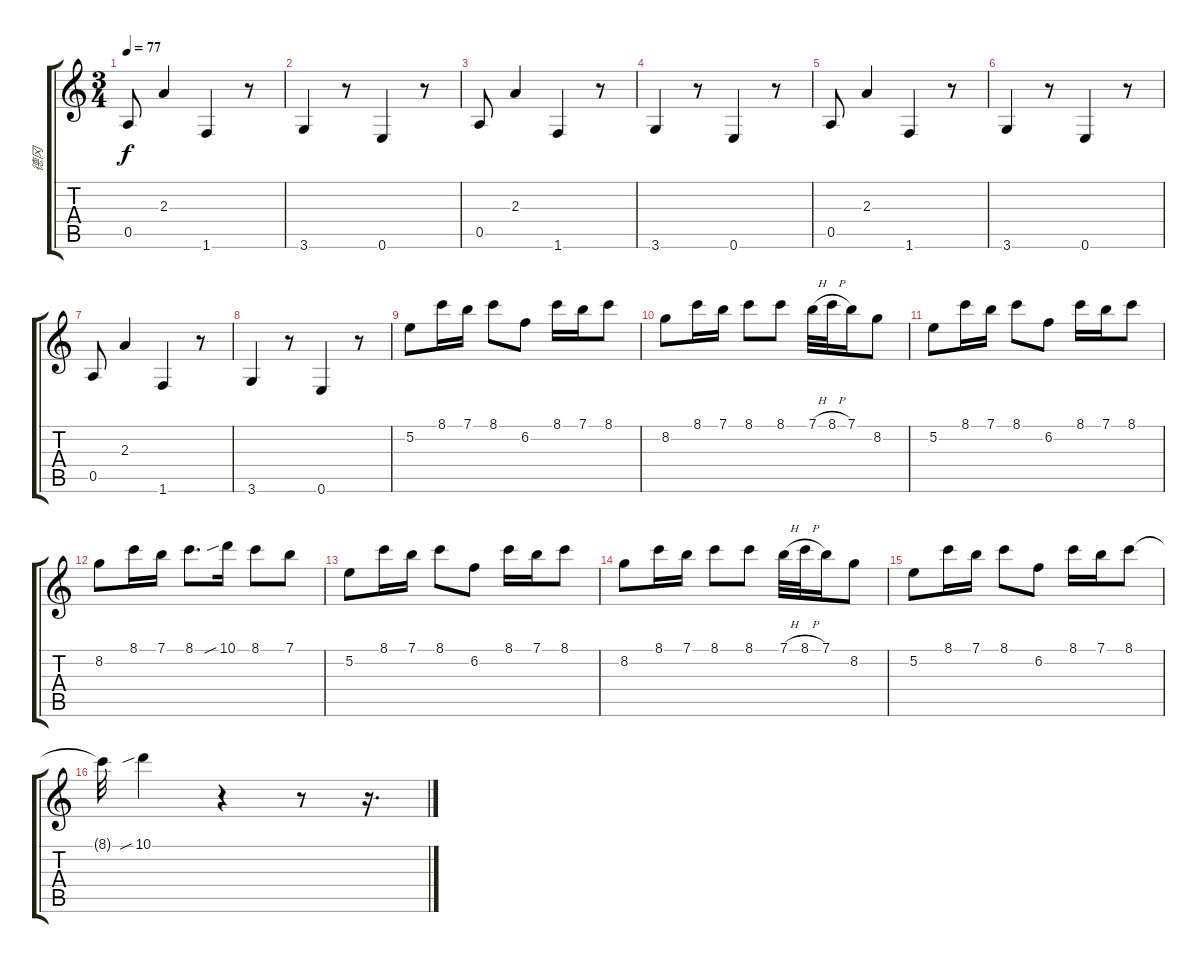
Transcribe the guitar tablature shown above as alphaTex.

\track ("德冈" "德冈") {instrument acousticguitarsteel}
\staff {score tabs}
\tuning (E4 B3 G3 D3 A2 E2) {hide}
\ts (3 4)
\tempo 77
\clef g2
\ks c
0.5.8{dy f} 2.3.4 1.6.4 r.8 |
3.6.4 r.8 0.6.4 r.8 |
0.5.8 2.3.4 1.6.4 r.8 |
3.6.4 r.8 0.6.4 r.8 |
0.5.8 2.3.4 1.6.4 r.8 |
3.6.4 r.8 0.6.4 r.8 |
0.5.8 2.3.4 1.6.4 r.8 |
3.6.4 r.8 0.6.4 r.8 |
5.2.8 8.1.16 7.1.16 8.1.8 6.2.8 8.1.16 7.1.16 8.1.8 |
8.2.8 8.1.16 7.1.16 8.1.8 8.1.8 7.1{h}.32 8.1{h}.32 7.1.16 8.2.8 |
5.2.8 8.1.16 7.1.16 8.1.8 6.2.8 8.1.16 7.1.16 8.1.8 |
8.2.8 8.1.16 7.1.16 8.1.8{d} 10.1{sib}.16 8.1.8 7.1.8 |
5.2.8 8.1.16 7.1.16 8.1.8 6.2.8 8.1.16 7.1.16 8.1.8 |
8.2.8 8.1.16 7.1.16 8.1.8 8.1.8 7.1{h}.32 8.1{h}.32 7.1.16 8.2.8 |
5.2.8 8.1.16 7.1.16 8.1.8 6.2.8 8.1.16 7.1.16 8.1.8 |
8.1{t}.32 10.1{sib sl}.4 r.4 r.8 r.16{d}
